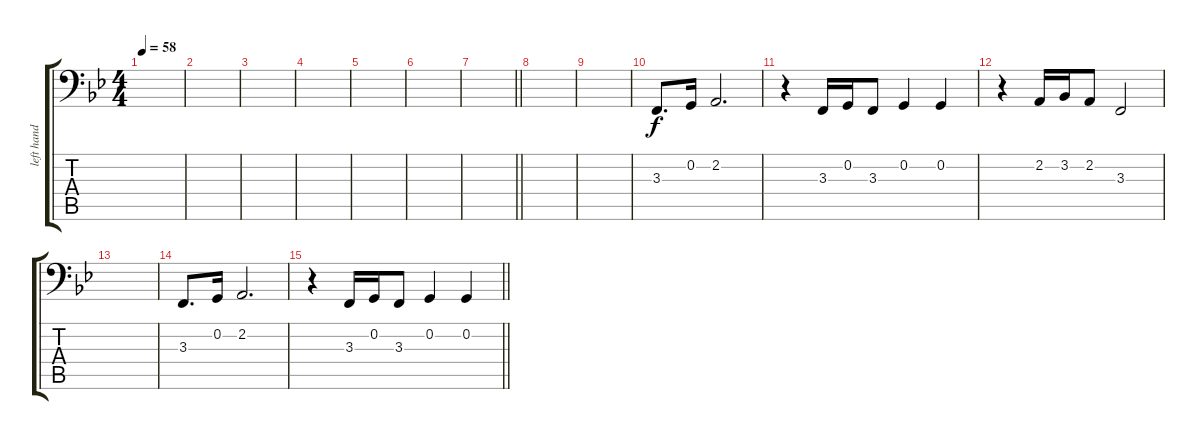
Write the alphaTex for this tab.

\track ("left hand 2" "left hand ") {instrument acousticgrandpiano}
\staff {score tabs}
\tuning (C3 G2 D2 A1 E1 B0) {hide}
\ts (4 4)
\tempo 58
\clef f4
\ks bb
|
|
|
|
|
|
\barLineRight lightlight
|
|
|
3.3.8{d} 0.2.16 2.2.2{d} |
r.4 3.3.16 0.2.16 3.3.8 0.2.4 0.2.4 |
r.4 2.2.16 3.2.16 2.2.8 3.3.2 |
|
3.3.8{d} 0.2.16 2.2.2{d} |
\barLineRight lightlight
r.4 3.3.16 0.2.16 3.3.8 0.2.4 0.2.4
